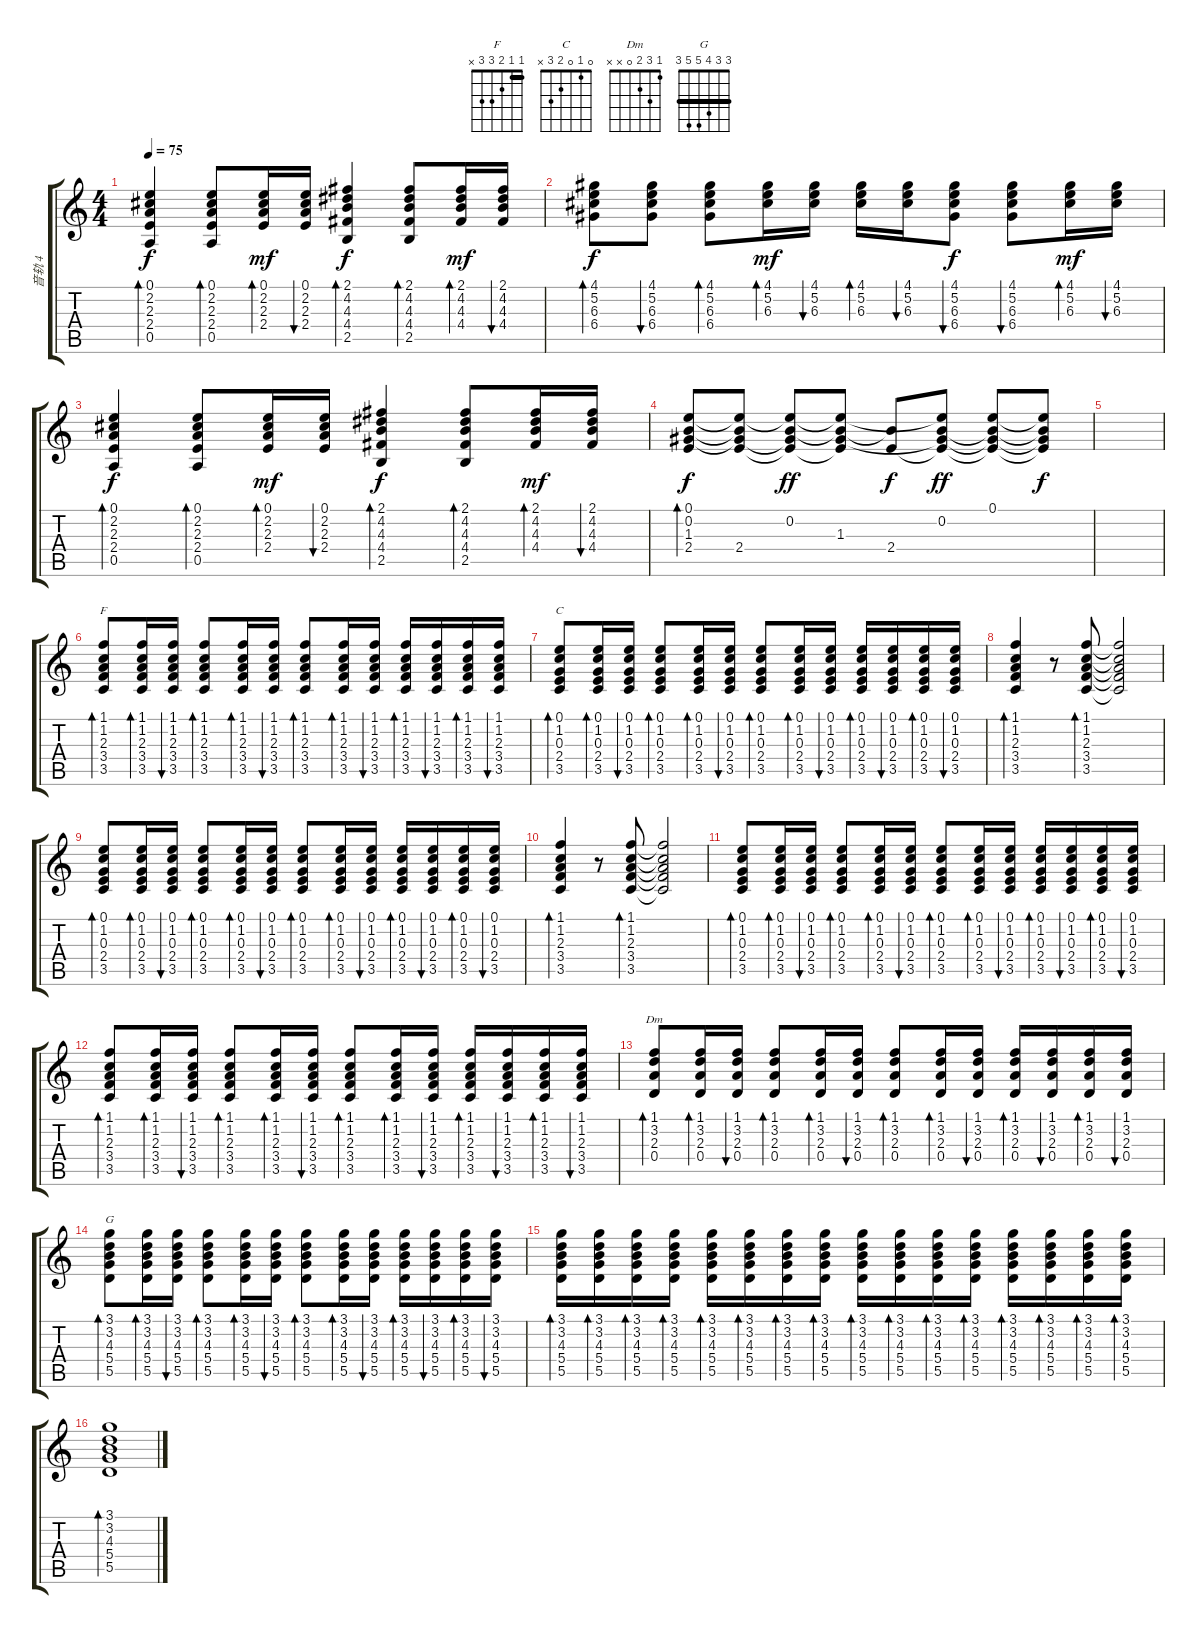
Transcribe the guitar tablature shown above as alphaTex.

\track ("音轨 4" "音轨 4") {instrument acousticguitarsteel}
\staff {score tabs}
\tuning (E4 B3 G3 D3 A2 E2) {hide}
\chord ("F" 1 1 2 3 3 x) {barre 1}
\chord ("C" 0 1 0 2 3 x)
\chord ("Dm" 1 3 2 0 x x)
\chord ("G" 3 3 4 5 5 3) {barre 3}
\ts (4 4)
\tempo 75
\clef g2
\ks c
(0.1 2.2 2.3 2.4 0.5).4{bd 30 dy f} (0.1 2.2 2.3 2.4 0.5).8{bd 30} (0.1 2.2 2.3 2.4).16{bd 30 dy mf} (0.1 2.2 2.3 2.4).16{bu 30} (2.1 4.2 4.3 4.4 2.5).4{bd 30 dy f} (2.1 4.2 4.3 4.4 2.5).8{bd 30} (2.1 4.2 4.3 4.4).16{bd 30 dy mf} (2.1 4.2 4.3 4.4).16{bu 30} |
(4.1 5.2 6.3 6.4).8{bd 30 dy f} (4.1 5.2 6.3 6.4).8{bu 30} (4.1 5.2 6.3 6.4).8{bd 30} (4.1 5.2 6.3).16{bd 30 dy mf} (4.1 5.2 6.3).16{bu 30} (4.1 5.2 6.3).16{bd 30} (4.1 5.2 6.3).16{bu 30} (4.1 5.2 6.3 6.4).8{bu 30 dy f} (4.1 5.2 6.3 6.4).8{bu 30} (4.1 5.2 6.3).16{bd 30 dy mf} (4.1 5.2 6.3).16{bu 30} |
(0.1 2.2 2.3 2.4 0.5).4{bd 30 dy f} (0.1 2.2 2.3 2.4 0.5).8{bd 30} (0.1 2.2 2.3 2.4).16{bd 30 dy mf} (0.1 2.2 2.3 2.4).16{bu 30} (2.1 4.2 4.3 4.4 2.5).4{bd 30 dy f} (2.1 4.2 4.3 4.4 2.5).8{bd 30} (2.1 4.2 4.3 4.4).16{bd 30 dy mf} (2.1 4.2 4.3 4.4).16{bu 30} |
(0.1 0.2 1.3 2.4).8{bd 30 dy f} (0.1{t} 0.2{t} 1.3{t} 2.4).8 (0.1{t} 0.2 1.3{t} 2.4{t}).8{dy ff} (0.1{t} 0.2{t} 1.3 2.4{t}).8 (0.2{t} 2.4).8{dy f} (0.1{t} 0.2 1.3{t} 2.4{t}).8{dy ff} (0.1 0.2{t} 1.3{t} 2.4{t}).8 (0.1{t} 0.2{t} 1.3{t} 2.4{t}).8{dy f} |
|
(1.1 1.2 2.3 3.4 3.5).8{bd 60 ch "F"} (1.1 1.2 2.3 3.4 3.5).16{bd 60} (1.1 1.2 2.3 3.4 3.5).16{bu 60} (1.1 1.2 2.3 3.4 3.5).8{bd 60} (1.1 1.2 2.3 3.4 3.5).16{bd 60} (1.1 1.2 2.3 3.4 3.5).16{bu 60} (1.1 1.2 2.3 3.4 3.5).8{bd 60} (1.1 1.2 2.3 3.4 3.5).16{bd 60} (1.1 1.2 2.3 3.4 3.5).16{bu 60} (1.1 1.2 2.3 3.4 3.5).16{bd 60} (1.1 1.2 2.3 3.4 3.5).16{bu 60} (1.1 1.2 2.3 3.4 3.5).16{bd 60} (1.1 1.2 2.3 3.4 3.5).16{bu 60} |
(0.1 1.2 0.3 2.4 3.5).8{bd 60 ch "C"} (0.1 1.2 0.3 2.4 3.5).16{bd 60} (0.1 1.2 0.3 2.4 3.5).16{bu 60} (0.1 1.2 0.3 2.4 3.5).8{bd 60} (0.1 1.2 0.3 2.4 3.5).16{bd 60} (0.1 1.2 0.3 2.4 3.5).16{bu 60} (0.1 1.2 0.3 2.4 3.5).8{bd 60} (0.1 1.2 0.3 2.4 3.5).16{bd 60} (0.1 1.2 0.3 2.4 3.5).16{bu 60} (0.1 1.2 0.3 2.4 3.5).16{bd 60} (0.1 1.2 0.3 2.4 3.5).16{bu 60} (0.1 1.2 0.3 2.4 3.5).16{bd 60} (0.1 1.2 0.3 2.4 3.5).16{bu 60} |
(1.1 1.2 2.3 3.4 3.5).4{bd 60} r.8 (1.1 1.2 2.3 3.4 3.5).8{bd 60} (1.1{t} 1.2{t} 2.3{t} 3.4{t} 3.5{t}).2 |
(0.1 1.2 0.3 2.4 3.5).8{bd 60} (0.1 1.2 0.3 2.4 3.5).16{bd 60} (0.1 1.2 0.3 2.4 3.5).16{bu 60} (0.1 1.2 0.3 2.4 3.5).8{bd 60} (0.1 1.2 0.3 2.4 3.5).16{bd 60} (0.1 1.2 0.3 2.4 3.5).16{bu 60} (0.1 1.2 0.3 2.4 3.5).8{bd 60} (0.1 1.2 0.3 2.4 3.5).16{bd 60} (0.1 1.2 0.3 2.4 3.5).16{bu 60} (0.1 1.2 0.3 2.4 3.5).16{bd 60} (0.1 1.2 0.3 2.4 3.5).16{bu 60} (0.1 1.2 0.3 2.4 3.5).16{bd 60} (0.1 1.2 0.3 2.4 3.5).16{bu 60} |
(1.1 1.2 2.3 3.4 3.5).4{bd 60} r.8 (1.1 1.2 2.3 3.4 3.5).8{bd 60} (1.1{t} 1.2{t} 2.3{t} 3.4{t} 3.5{t}).2 |
(0.1 1.2 0.3 2.4 3.5).8{bd 60} (0.1 1.2 0.3 2.4 3.5).16{bd 60} (0.1 1.2 0.3 2.4 3.5).16{bu 60} (0.1 1.2 0.3 2.4 3.5).8{bd 60} (0.1 1.2 0.3 2.4 3.5).16{bd 60} (0.1 1.2 0.3 2.4 3.5).16{bu 60} (0.1 1.2 0.3 2.4 3.5).8{bd 60} (0.1 1.2 0.3 2.4 3.5).16{bd 60} (0.1 1.2 0.3 2.4 3.5).16{bu 60} (0.1 1.2 0.3 2.4 3.5).16{bd 60} (0.1 1.2 0.3 2.4 3.5).16{bu 60} (0.1 1.2 0.3 2.4 3.5).16{bd 60} (0.1 1.2 0.3 2.4 3.5).16{bu 60} |
(1.1 1.2 2.3 3.4 3.5).8{bd 60} (1.1 1.2 2.3 3.4 3.5).16{bd 60} (1.1 1.2 2.3 3.4 3.5).16{bu 60} (1.1 1.2 2.3 3.4 3.5).8{bd 60} (1.1 1.2 2.3 3.4 3.5).16{bd 60} (1.1 1.2 2.3 3.4 3.5).16{bu 60} (1.1 1.2 2.3 3.4 3.5).8{bd 60} (1.1 1.2 2.3 3.4 3.5).16{bd 60} (1.1 1.2 2.3 3.4 3.5).16{bu 60} (1.1 1.2 2.3 3.4 3.5).16{bd 60} (1.1 1.2 2.3 3.4 3.5).16{bu 60} (1.1 1.2 2.3 3.4 3.5).16{bd 60} (1.1 1.2 2.3 3.4 3.5).16{bu 60} |
(1.1 3.2 2.3 0.4).8{bd 60 ch "Dm"} (1.1 3.2 2.3 0.4).16{bd 60} (1.1 3.2 2.3 0.4).16{bu 60} (1.1 3.2 2.3 0.4).8{bd 60} (1.1 3.2 2.3 0.4).16{bd 60} (1.1 3.2 2.3 0.4).16{bu 60} (1.1 3.2 2.3 0.4).8{bd 60} (1.1 3.2 2.3 0.4).16{bd 60} (1.1 3.2 2.3 0.4).16{bu 60} (1.1 3.2 2.3 0.4).16{bd 60} (1.1 3.2 2.3 0.4).16{bu 60} (1.1 3.2 2.3 0.4).16{bd 60} (1.1 3.2 2.3 0.4).16{bu 60} |
(3.1 3.2 4.3 5.4 5.5).8{bd 60 ch "G"} (3.1 3.2 4.3 5.4 5.5).16{bd 60} (3.1 3.2 4.3 5.4 5.5).16{bu 60} (3.1 3.2 4.3 5.4 5.5).8{bd 60} (3.1 3.2 4.3 5.4 5.5).16{bd 60} (3.1 3.2 4.3 5.4 5.5).16{bu 60} (3.1 3.2 4.3 5.4 5.5).8{bd 60} (3.1 3.2 4.3 5.4 5.5).16{bd 60} (3.1 3.2 4.3 5.4 5.5).16{bu 60} (3.1 3.2 4.3 5.4 5.5).16{bd 60} (3.1 3.2 4.3 5.4 5.5).16{bu 60} (3.1 3.2 4.3 5.4 5.5).16{bd 60} (3.1 3.2 4.3 5.4 5.5).16{bu 60} |
(3.1 3.2 4.3 5.4 5.5).16{bd 60} (3.1 3.2 4.3 5.4 5.5).16{bd 60} (3.1 3.2 4.3 5.4 5.5).16{bd 60} (3.1 3.2 4.3 5.4 5.5).16{bd 60} (3.1 3.2 4.3 5.4 5.5).16{bd 60} (3.1 3.2 4.3 5.4 5.5).16{bd 60} (3.1 3.2 4.3 5.4 5.5).16{bd 60} (3.1 3.2 4.3 5.4 5.5).16{bd 60} (3.1 3.2 4.3 5.4 5.5).16{bd 60} (3.1 3.2 4.3 5.4 5.5).16{bd 60} (3.1 3.2 4.3 5.4 5.5).16{bd 60} (3.1 3.2 4.3 5.4 5.5).16{bd 60} (3.1 3.2 4.3 5.4 5.5).16{bd 60} (3.1 3.2 4.3 5.4 5.5).16{bd 60} (3.1 3.2 4.3 5.4 5.5).16{bd 60} (3.1 3.2 4.3 5.4 5.5).16{bd 60} |
(3.1 3.2 4.3 5.4 5.5).1{bd 60}
